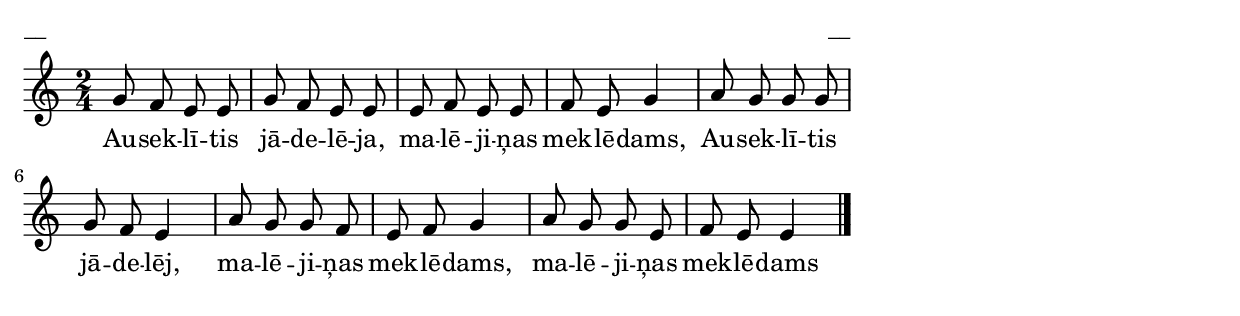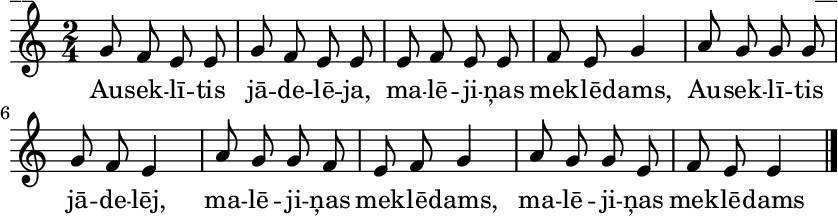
\version "2.13.18"
#(ly:set-option 'crop #t)

%\header {
%    title = "Auseklītis jādelēja, malējiņas meklēdams",AA lapas, Šūpuļdziesmas
%}
\paper {
line-width = 14\cm
left-margin = 0.4\cm
between-system-padding = 0.1\cm
between-system-space = 0.1\cm
}
\layout {
indent = #0
ragged-last = ##f
}

voiceA = \relative c' {
\clef "treble"
\key c \major
\time 2/4
g'8 f e e |
g8 f e e |
e8 f e e |
f8 e g4 |
a8 g g g |
g8 f e4 |
a8 g g f |
e8 f g4 |
a8 g g e |
f8 e e4 |
\bar "|."
} 

lyricA = \lyricmode {
Au -- sek -- lī -- tis jā -- de -- lē -- ja, ma -- lē -- ji -- ņas mek -- lē -- dams,
Au -- sek -- lī -- tis jā -- de -- lēj, ma -- lē -- ji -- ņas mek -- lē -- dams,
ma -- lē -- ji -- ņas mek -- lē -- dams
} 

fullScore = <<
\new Staff {
<<
\new Voice = "voiceA" { \oneVoice \autoBeamOff \voiceA }
\new Lyrics \lyricsto "voiceA" \lyricA
>>
}
>>

\score {
\fullScore
\header { piece = "__" opus = "__" }
}
\markup { \with-color #(x11-color 'white) \sans \smaller "__" }
\score {
\unfoldRepeats
\fullScore
\midi {
\context { \Staff \remove "Staff_performer" }
\context { \Voice \consists "Staff_performer" }
}
}


